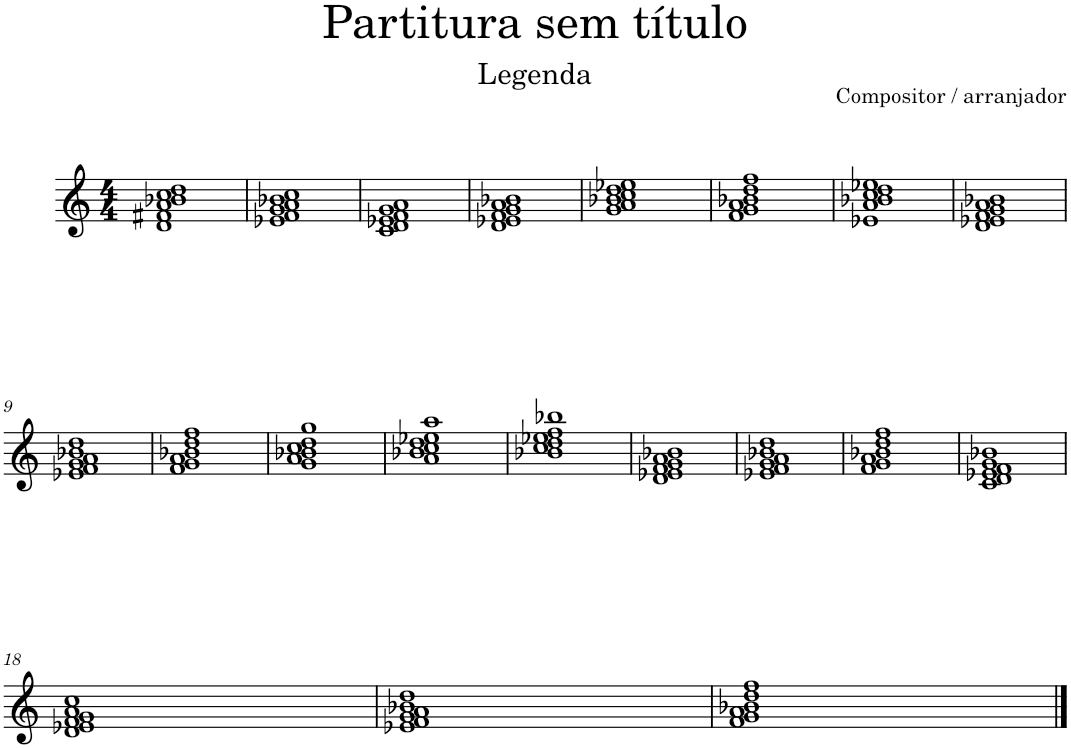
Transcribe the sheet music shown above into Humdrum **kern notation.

**kern
*part1
*staff1
*I"Violino 1
*I'Vno. 1
*clefG2
*k[]
*M4/4
=1
1d 1f#X 1a 1b-X 1cc 1dd
=2
1e-X 1f 1g 1a 1b-X 1cc
=3
1c 1d 1e-X 1f 1g 1a
=4
1d 1e-X 1f 1g 1a 1b-X
=5
1g 1a 1b-X 1cc 1dd 1ee-X
=6
1f 1g 1a 1b-X 1dd 1ff
=7
1e-X 1a 1b-X 1cc 1dd 1ee-X
=8
1d 1e-X 1f 1g 1a 1b-X
!!LO:LB:g=z
=9
1e-X 1f 1g 1a 1b-X 1dd
=10
1f 1g 1a 1b-X 1dd 1ff
=11
1g 1a 1b-X 1cc 1dd 1gg
=12
1a 1b-X 1cc 1dd 1ee-X 1aa
=13
1b-X 1cc 1dd 1ee-X 1ff 1bb-X
=14
1d 1e-X 1f 1g 1a 1b-X
=15
1e-X 1f 1g 1a 1b-X 1dd
=16
1f 1g 1a 1b-X 1dd 1ff
=17
1c 1d 1e-X 1f 1g 1b-X
!!LO:LB:g=z
=18
1d 1e-X 1f 1g 1a 1cc
=19
1e-X 1f 1g 1a 1b-X 1dd
=20
1f 1g 1a 1b-X 1dd 1ff
==
*-
